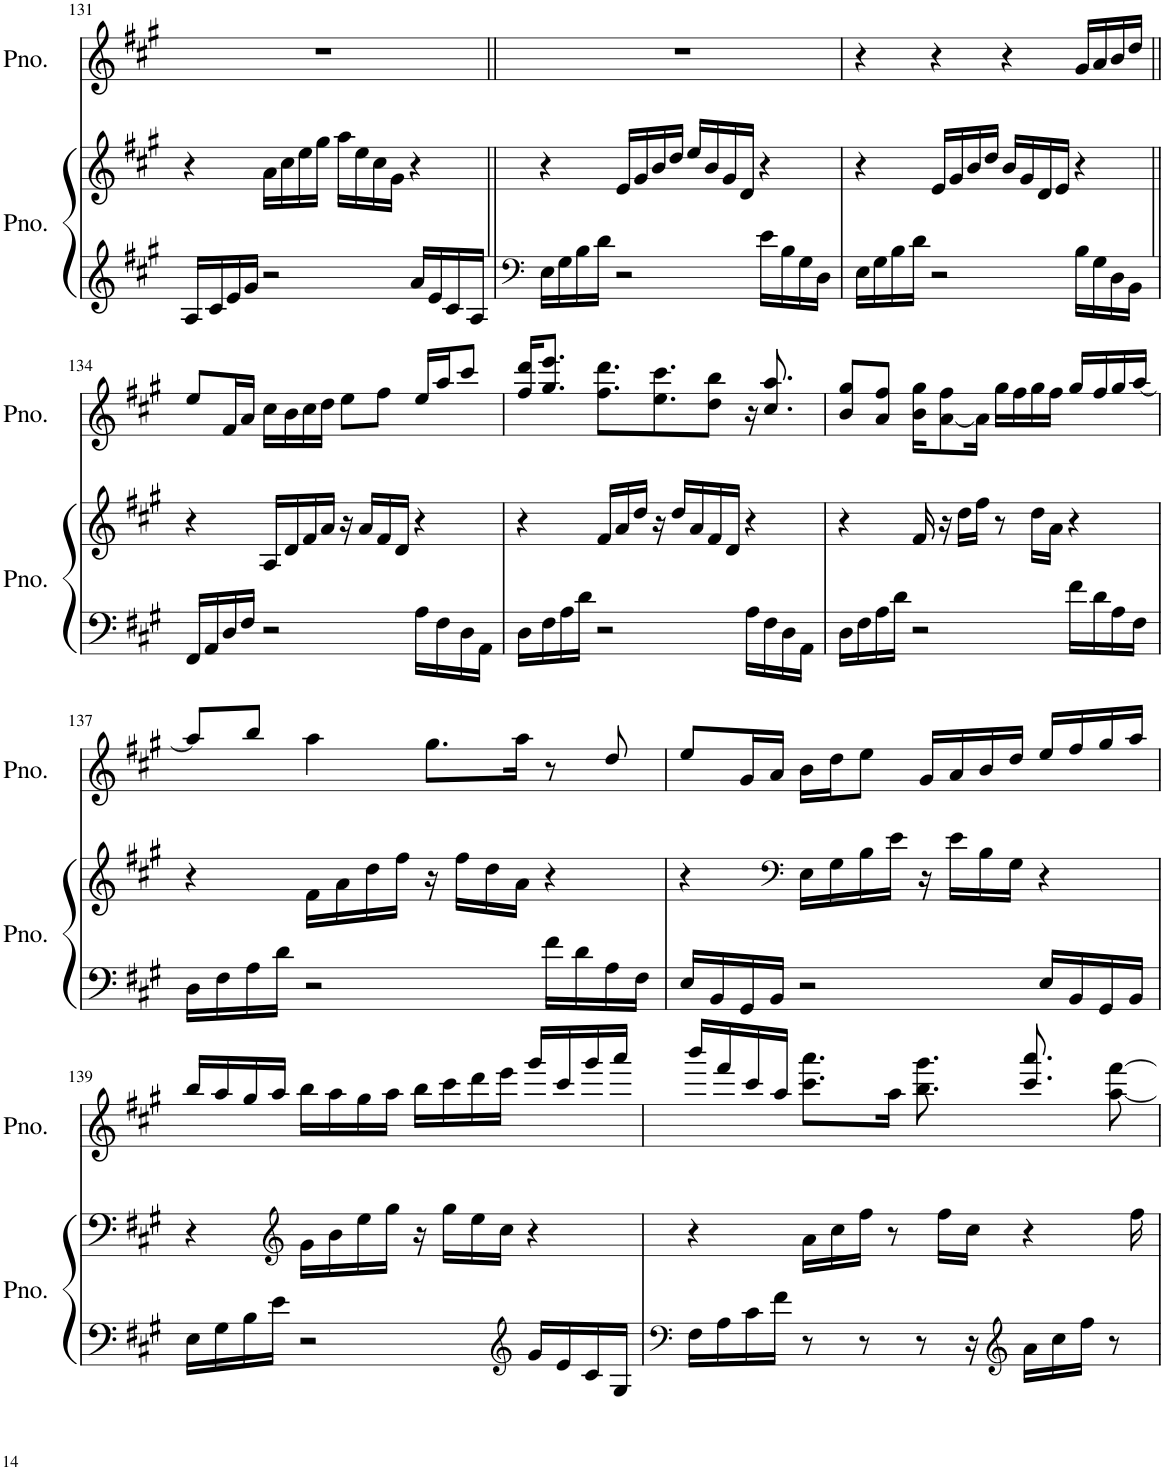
**kern	**kern	**kern
*part2	*part2	*part1
*staff3	*staff2	*staff1
*I"Piano	*	*I"Piano
*I'Pno.	*	*I'Pno.
!!LO:PB:g=z
*clefG2	*clefG2	*clefG2
*k[f#c#g#]	*k[f#c#g#]	*k[f#c#g#]
*M4/4	*M4/4	*M4/4
=131	=131	=131
16A/LL	4r	1r
16c#/	.	.
16e/	.	.
16g#/JJ	.	.
2r	16a\LL	.
.	16cc#\	.
.	16ee\	.
.	16gg#\JJ	.
.	16aa\LL	.
.	16ee\	.
.	16cc#\	.
.	16g#\JJ	.
16a/LL	4r	.
16e/	.	.
16c#/	.	.
16A/JJ	.	.
=132||	=132||	=132||
*clefF4	*	*
16E\LL	4r	1r
16G#\	.	.
16B\	.	.
16d\JJ	.	.
2r	16e/LL	.
.	16g#/	.
.	16b/	.
.	16dd/JJ	.
.	16ee/LL	.
.	16b/	.
.	16g#/	.
.	16d/JJ	.
16e\LL	4r	.
16B\	.	.
16G#\	.	.
16D\JJ	.	.
=133	=133	=133
16E\LL	4r	4r
16G#\	.	.
16B\	.	.
16d\JJ	.	.
2r	16e/LL	4r
.	16g#/	.
.	16b/	.
.	16dd/JJ	.
.	16b/LL	4r
.	16g#/	.
.	16d/	.
.	16e/JJ	.
16B\LL	4r	16g#/LL
16G#\	.	16a/
16D\	.	16b/
16BB\JJ	.	16dd/JJ
!!LO:LB:g=z
=134||	=134||	=134||
16FF#/LL	4r	8ee/L
16AA/	.	.
16D/	.	16f#/L
16F#/JJ	.	16a/JJ
2r	16A/LL	16cc#\LL
.	16d/	16b\
.	16f#/	16cc#\
.	16a/JJ	16dd\JJ
.	16r	8ee\L
.	16a/LL	.
.	16f#/	8ff#\J
.	16d/JJ	.
16A\LL	4r	16ee/LL
16F#\	.	16aa/J
16D\	.	8ccc#/J
16AA\JJ	.	.
=135	=135	=135
16D\LL	4r	16ff#/ 16ddd/KL
16F#\	.	8.gg#/ 8.eee/J
16A\	.	.
16d\JJ	.	.
2r	16f#/LL	8.ff#\ 8.ddd\L
.	16a/	.
.	16dd/JJ	.
.	16r	8.ee\ 8.ccc#\
.	16dd/LL	.
.	16a/	.
.	16f#/	8dd\ 8bb\J
.	16d/JJ	.
16A\LL	4r	16r
16F#\	.	8.cc#/ 8.aa/
16D\	.	.
16AA\JJ	.	.
=136	=136	=136
16D\LL	4r	8b/ 8gg#/L
16F#\	.	.
16A\	.	8a/ 8ff#/J
16d\JJ	.	.
2r	16f#/	16b\ 16gg#\KL
.	16r	[8a\ 8ff#\
.	16dd\LL	.
.	16ff#\JJ	16a\Jk]
.	8r	16gg#\LL
.	.	16ff#\
.	16dd\LL	16gg#\
.	16a\JJ	16ff#\JJ
16f#\LL	4r	16gg#/LL
16d\	.	16ff#/
16A\	.	16gg#/
16F#\JJ	.	[16aa/JJ
!!LO:LB:g=z
=137	=137	=137
16D\LL	4r	8aa/L]
16F#\	.	.
16A\	.	8bb/J
16d\JJ	.	.
2r	16f#\LL	4aa\
.	16a\	.
.	16dd\	.
.	16ff#\JJ	.
.	16r	8.gg#\L
.	16ff#\LL	.
.	16dd\	.
.	16a\JJ	16aa\Jk
16f#\LL	4r	8r
16d\	.	.
16A\	.	8dd/
16F#\JJ	.	.
=138	=138	=138
16E/LL	4r	8ee/L
16BB/	.	.
16GG#/	.	16g#/L
16BB/JJ	.	16a/JJ
*	*clefF4	*
2r	16E\LL	16b\LL
.	16G#\	16dd\J
.	16B\	8ee\J
.	16e\JJ	.
.	16r	16g#/LL
.	16e\LL	16a/
.	16B\	16b/
.	16G#\JJ	16dd/JJ
16E/LL	4r	16ee/LL
16BB/	.	16ff#/
16GG#/	.	16gg#/
16BB/JJ	.	16aa/JJ
!!LO:LB:g=z
=139	=139	=139
16E\LL	4r	16bb/LL
16G#\	.	16aa/
16B\	.	16gg#/
16e\JJ	.	16aa/JJ
*	*clefG2	*
2r	16g#\LL	16bb\LL
.	16b\	16aa\
.	16ee\	16gg#\
.	16gg#\JJ	16aa\JJ
.	16r	16bb\LL
.	16gg#\LL	16ccc#\
.	16ee\	16ddd\
.	16cc#\JJ	16eee\JJ
*clefG2	*	*
16g#/LL	4r	16ggg#/LL
16e/	.	16ccc#/
16c#/	.	16ggg#/
16G#/JJ	.	16aaa/JJ
=140	=140	=140
*clefF4	*	*
16F#\LL	4r	16bbb/LL
16A\	.	16fff#/
16c#\	.	16ccc#/
16f#\JJ	.	16aa/JJ
8r	16a\LL	8.ccc#\ 8.aaa\L
.	16cc#\	.
8r	16ff#\JJ	.
.	8r	16aa\Jk
8r	.	8.bb\ 8.ggg#\
.	16ff#\LL	.
16r	16cc#\JJ	.
*clefG2	*	*
16a\LL	4r	8.ccc#/ 8.aaa/
16cc#\	.	.
16ff#\JJ	.	.
8r	.	[8aa\ [8fff#\
.	16ff#\	.
=	=	=
*-	*-	*-
